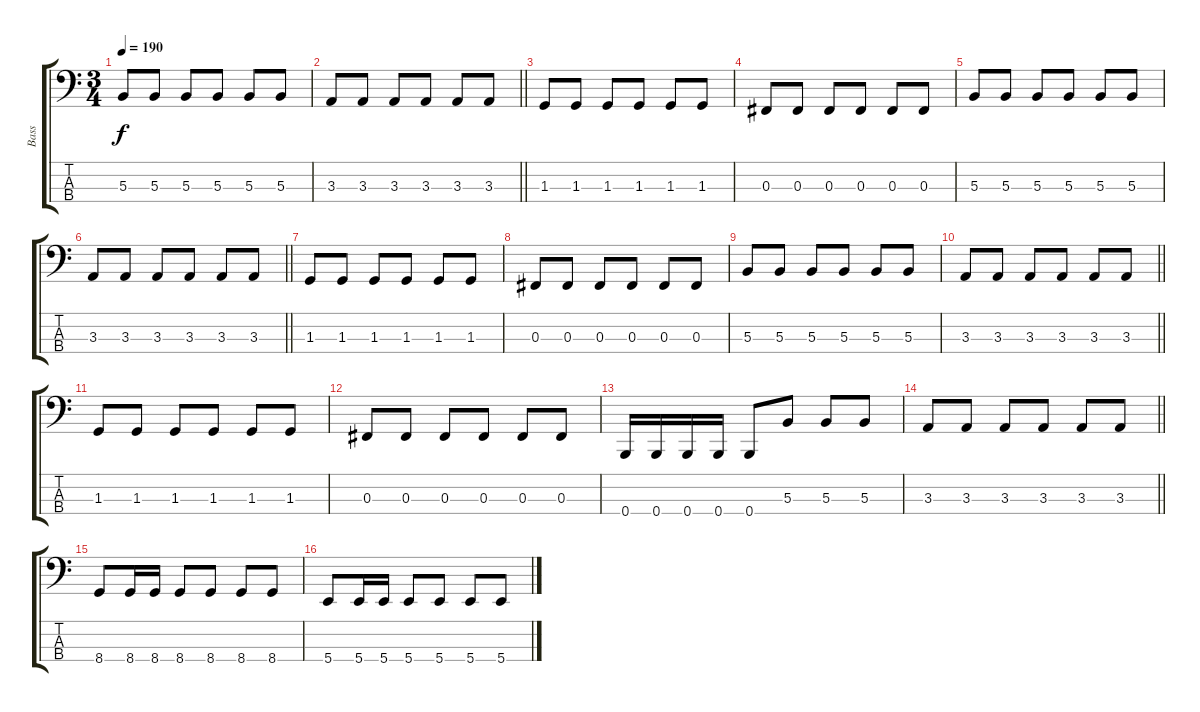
\track ("Bass" "Bass") {instrument electricbassfinger}
\staff {score tabs}
\tuning (E2 B1 Gb1 B0) {hide}
\ts (3 4)
\tempo 190
\clef f4
\ks c
5.3.8{dy f} 5.3.8 5.3.8 5.3.8 5.3.8 5.3.8 |
\barLineRight lightlight
3.3.8 3.3.8 3.3.8 3.3.8 3.3.8 3.3.8 |
1.3.8 1.3.8 1.3.8 1.3.8 1.3.8 1.3.8 |
0.3.8 0.3.8 0.3.8 0.3.8 0.3.8 0.3.8 |
5.3.8 5.3.8 5.3.8 5.3.8 5.3.8 5.3.8 |
\barLineRight lightlight
3.3.8 3.3.8 3.3.8 3.3.8 3.3.8 3.3.8 |
1.3.8 1.3.8 1.3.8 1.3.8 1.3.8 1.3.8 |
0.3.8 0.3.8 0.3.8 0.3.8 0.3.8 0.3.8 |
5.3.8 5.3.8 5.3.8 5.3.8 5.3.8 5.3.8 |
\barLineRight lightlight
3.3.8 3.3.8 3.3.8 3.3.8 3.3.8 3.3.8 |
1.3.8 1.3.8 1.3.8 1.3.8 1.3.8 1.3.8 |
0.3.8 0.3.8 0.3.8 0.3.8 0.3.8 0.3.8 |
0.4.16 0.4.16 0.4.16 0.4.16 0.4.8 5.3.8 5.3.8 5.3.8 |
\barLineRight lightlight
3.3.8 3.3.8 3.3.8 3.3.8 3.3.8 3.3.8 |
8.4.8 8.4.16 8.4.16 8.4.8 8.4.8 8.4.8 8.4.8 |
5.4.8 5.4.16 5.4.16 5.4.8 5.4.8 5.4.8 5.4.8
